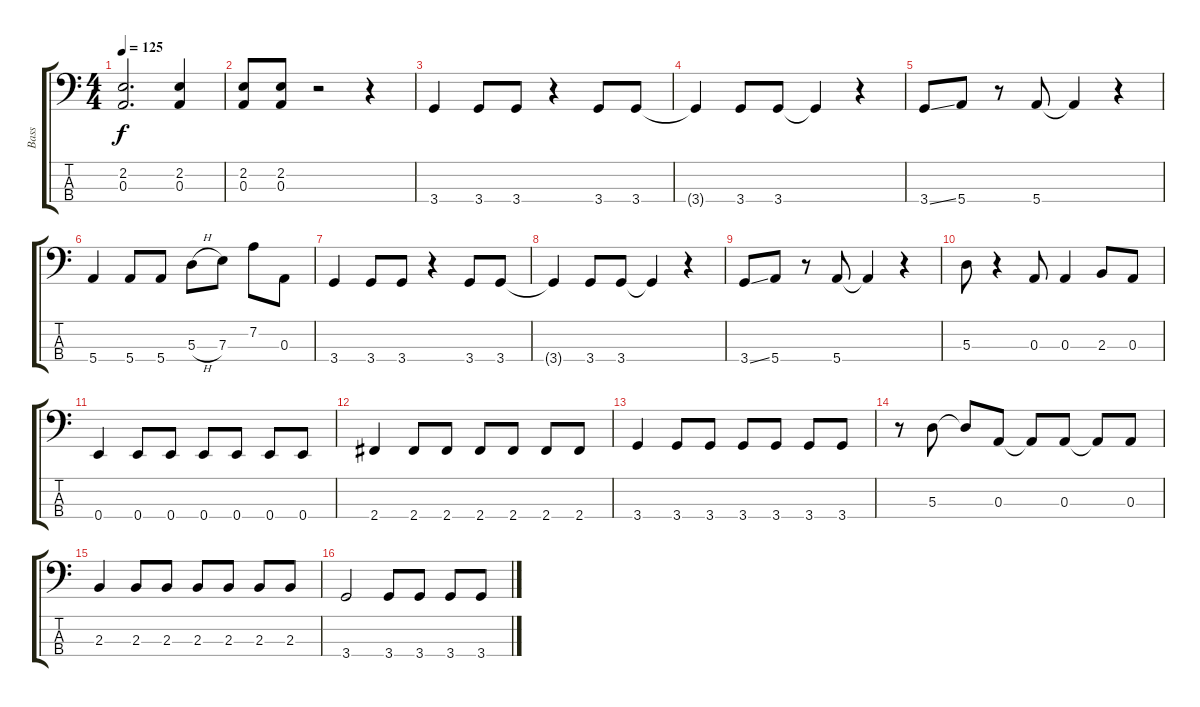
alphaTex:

\track ("Bass" "Bass") {instrument electricbassfinger}
\staff {score tabs}
\tuning (G2 D2 A1 E1) {hide}
\ts (4 4)
\tempo 125
\clef f4
\ks c
(2.2 0.3).2{d dy f} (2.2 0.3).4 |
(2.2 0.3).8 (2.2 0.3).8 r.2 r.4 |
3.4.4 3.4.8 3.4.8 r.4 3.4.8 3.4.8 |
3.4{t}.4 3.4.8 3.4.8 3.4{t}.4 r.4 |
3.4{ss}.8 5.4.8 r.8 5.4.8 5.4{t}.4 r.4 |
5.4.4 5.4.8 5.4.8 5.3{h}.8 7.3.8 7.2.8 0.3.8 |
3.4.4 3.4.8 3.4.8 r.4 3.4.8 3.4.8 |
3.4{t}.4 3.4.8 3.4.8 3.4{t}.4 r.4 |
3.4{ss}.8 5.4.8 r.8 5.4.8 5.4{t}.4 r.4 |
5.3.8 r.4 0.3.8 0.3.4 2.3.8 0.3.8 |
0.4.4 0.4.8 0.4.8 0.4.8 0.4.8 0.4.8 0.4.8 |
2.4.4 2.4.8 2.4.8 2.4.8 2.4.8 2.4.8 2.4.8 |
3.4.4 3.4.8 3.4.8 3.4.8 3.4.8 3.4.8 3.4.8 |
r.8 5.3.8 5.3{t}.8 0.3.8 0.3{t}.8 0.3.8 0.3{t}.8 0.3.8 |
2.3.4 2.3.8 2.3.8 2.3.8 2.3.8 2.3.8 2.3.8 |
3.4.2 3.4.8 3.4.8 3.4.8 3.4.8
